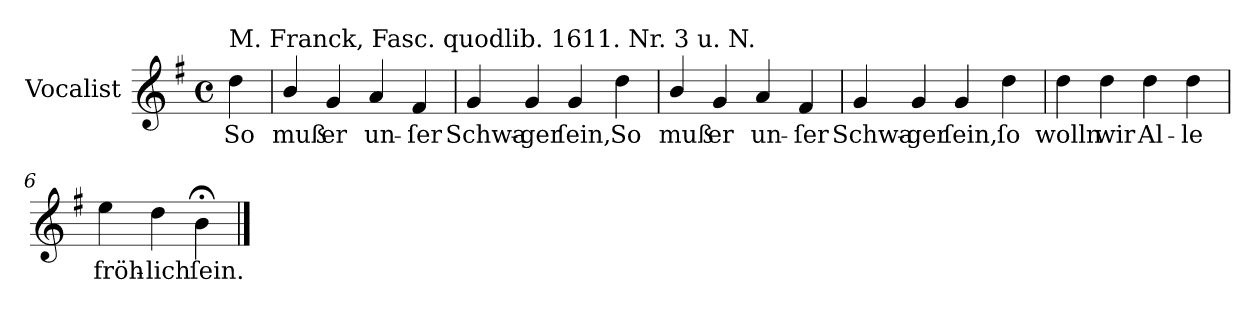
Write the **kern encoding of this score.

**kern	**text
*part1	*part1
*staff1	*staff1
*I"Vocalist	*
*k[f#]	*
*G:	*
*M4/4	*
*met(c)	*
=	=
!LO:TX:a:t=M. Franck, Fasc. quodlib. 1611. Nr. 3 u. N.	!
4dd	So
=1	=1
4b/	muß
4g	er
4a	un-
4f#	-ſer
=2	=2
4g	Schwa-
4g	-ger
4g	ſein,
4dd	So
=3	=3
4b/	muß
4g	er
4a	un-
4f#	-ſer
=4	=4
4g	Schwa-
4g	-ger
4g	ſein,
4dd	ſo
=5	=5
4dd	wolln
4dd	wir
4dd	Al-
4dd	-le
=6	=6
4ee	fröh-
4dd	-lich
4b;<	ſein.
==	==
*-	*-
